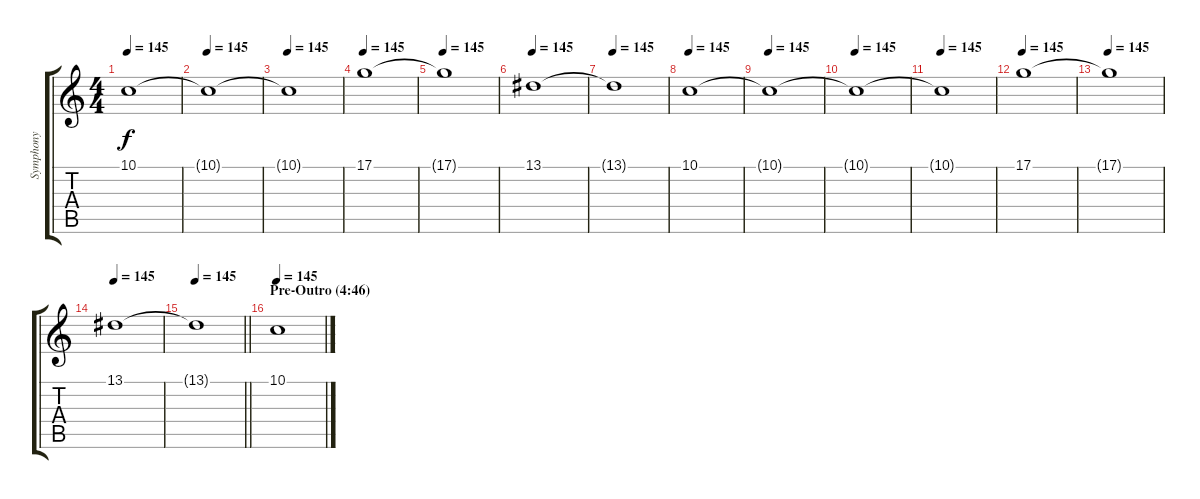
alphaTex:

\track ("Symphony" "Symphony") {instrument stringensemble1}
\staff {score tabs}
\tuning (D4 A3 F3 C3 G2 C2) {hide}
\ts (4 4)
\tempo 145
\clef g2
\ks c
10.1{t}.1{dy f} |
\tempo 145
10.1{t}.1 |
\tempo 145
10.1{t}.1 |
\tempo 145
17.1.1 |
\tempo 145
17.1{t}.1 |
\tempo 145
13.1.1 |
\tempo 145
13.1{t}.1 |
\tempo 145
10.1.1 |
\tempo 145
10.1{t}.1 |
\tempo 145
10.1{t}.1 |
\tempo 145
10.1{t}.1 |
\tempo 145
17.1.1 |
\tempo 145
17.1{t}.1 |
\tempo 145
13.1.1 |
\tempo 145
\barLineRight lightlight
13.1{t}.1 |
\section ("" "Pre-Outro (4:46)")
\tempo 145
10.1.1
